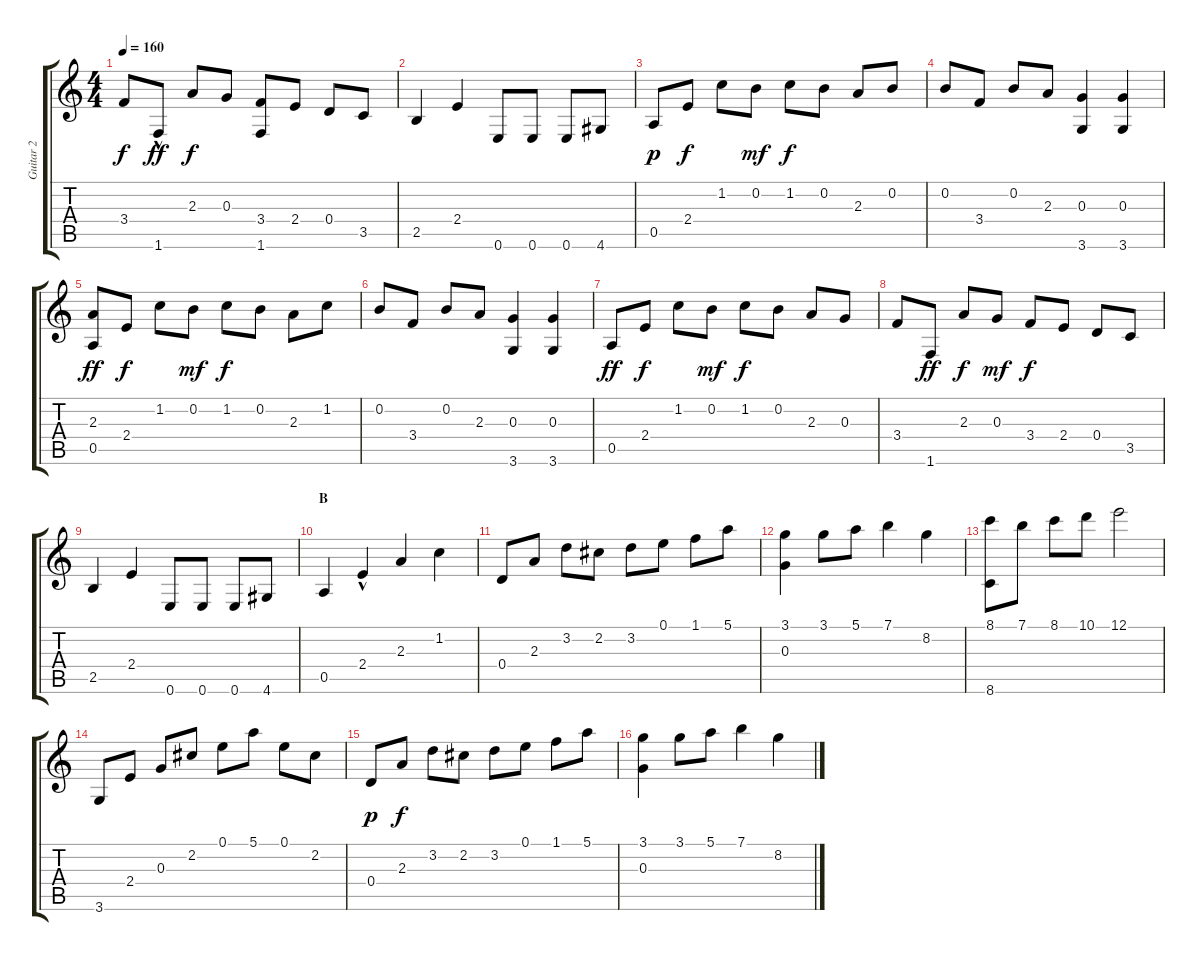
\track ("Guitar 2" "Guitar 2") {instrument acousticguitarnylon}
\staff {score tabs}
\tuning (E4 B3 G3 D3 A2 E2) {hide}
\ts (4 4)
\tempo 160
\clef g2
\ks c
3.4.8{dy f} 1.6{hac}.8{dy ff} 2.3.8{dy f} 0.3.8 (3.4 1.6).8 2.4.8 0.4.8 3.5.8 |
2.5.4 2.4.4 0.6.8 0.6.8 0.6.8 4.6.8 |
0.5.8{dy p} 2.4.8{dy f} 1.2.8 0.2.8{dy mf} 1.2.8{dy f} 0.2.8 2.3.8 0.2.8 |
0.2.8 3.4.8 0.2.8 2.3.8 (0.3 3.6).4 (0.3 3.6).4 |
(2.3 0.5).8{dy ff} 2.4.8{dy f} 1.2.8 0.2.8{dy mf} 1.2.8{dy f} 0.2.8 2.3.8 1.2.8 |
0.2.8 3.4.8 0.2.8 2.3.8 (0.3 3.6).4 (0.3 3.6).4 |
0.5.8{dy ff} 2.4.8{dy f} 1.2.8 0.2.8{dy mf} 1.2.8{dy f} 0.2.8 2.3.8 0.3.8 |
3.4.8 1.6.8{dy ff} 2.3.8{dy f} 0.3.8{dy mf} 3.4.8{dy f} 2.4.8 0.4.8 3.5.8 |
2.5.4 2.4.4 0.6.8 0.6.8 0.6.8 4.6.8 |
\section ("" "B")
0.5.4 2.4{hac}.4 2.3.4 1.2.4 |
0.4.8 2.3.8 3.2.8 2.2.8 3.2.8 0.1.8 1.1.8 5.1.8 |
(3.1 0.3).4 3.1.8 5.1.8 7.1.4 8.2.4 |
(8.1 8.6).8 7.1.8 8.1.8 10.1.8 12.1.2 |
3.6.8 2.4.8 0.3.8 2.2.8 0.1.8 5.1.8 0.1.8 2.2.8 |
0.4.8{dy p} 2.3.8{dy f} 3.2.8 2.2.8 3.2.8 0.1.8 1.1.8 5.1.8 |
(3.1 0.3).4 3.1.8 5.1.8 7.1.4 8.2.4
